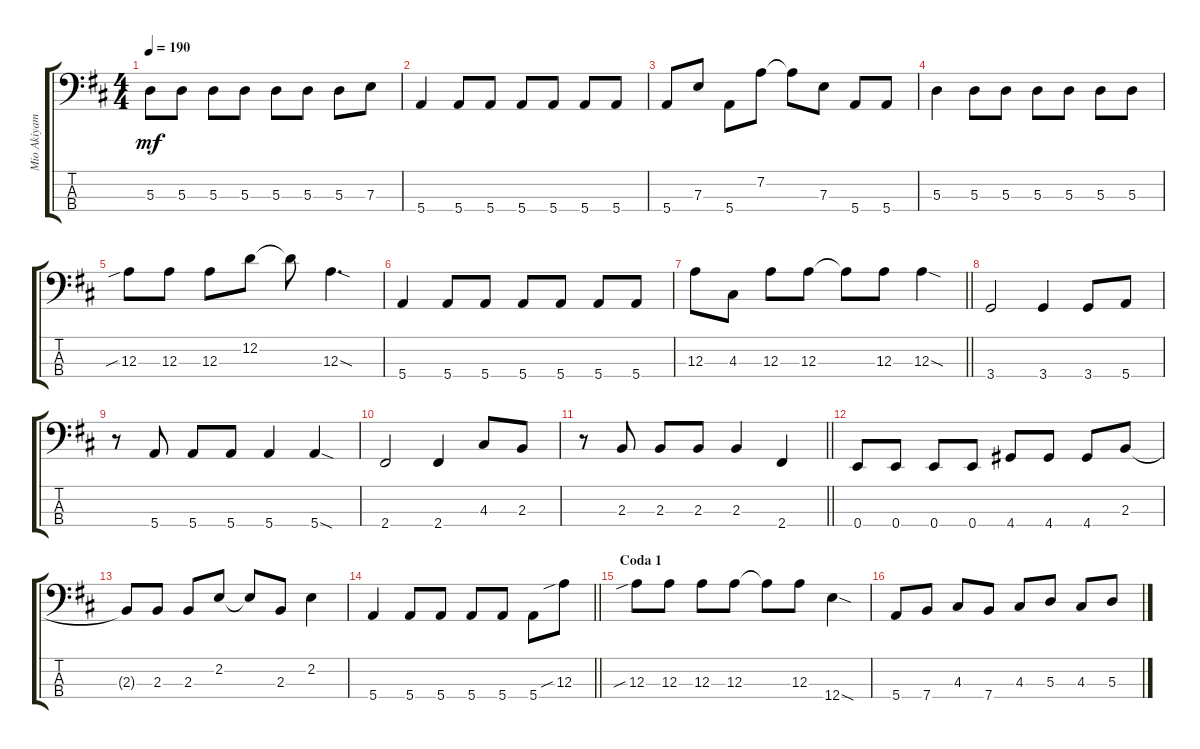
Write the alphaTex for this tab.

\track ("Mio Akiyama" "Mio Akiyam") {instrument electricbassfinger}
\staff {score tabs}
\tuning (G2 D2 A1 E1) {hide}
\ts (4 4)
\tempo 190
\clef f4
\ks d
5.3.8{dy mf} 5.3.8 5.3.8 5.3.8 5.3.8 5.3.8 5.3.8 7.3.8 |
5.4.4 5.4.8 5.4.8 5.4.8 5.4.8 5.4.8 5.4.8 |
5.4.8 7.3.8 5.4.8 7.2.8 7.2{t}.8 7.3.8 5.4.8 5.4.8 |
5.3.4 5.3.8 5.3.8 5.3.8 5.3.8 5.3.8 5.3.8 |
12.3{sib}.8 12.3.8 12.3.8 12.2.8 12.2{t}.8 12.3{sod}.4{d} |
5.4.4 5.4.8 5.4.8 5.4.8 5.4.8 5.4.8 5.4.8 |
\barLineRight lightlight
12.3.8 4.3.8 12.3.8 12.3.8 12.3{t}.8 12.3.8 12.3{sod}.4 |
\section ("" "")
3.4.2 3.4.4 3.4.8 5.4.8 |
r.8 5.4.8 5.4.8 5.4.8 5.4.4 5.4{sod}.4 |
2.4.2 2.4.4 4.3.8 2.3.8 |
\barLineRight lightlight
r.8 2.3.8 2.3.8 2.3.8 2.3.4 2.4.4 |
\section ("" "")
0.4.8 0.4.8 0.4.8 0.4.8 4.4.8 4.4.8 4.4.8 2.3.8 |
2.3{t}.8 2.3.8 2.3.8 2.2.8 2.2{t}.8 2.3.8 2.2.4 |
\barLineRight lightlight
5.4.4 5.4.8 5.4.8 5.4.8 5.4.8 5.4.8 12.3{sib}.8 |
\section ("" "Coda 1")
12.3{sib}.8 12.3.8 12.3.8 12.3.8 12.3{t}.8 12.3.8 12.4{sod}.4 |
5.4.8 7.4.8 4.3.8 7.4.8 4.3.8 5.3.8 4.3.8 5.3.8
